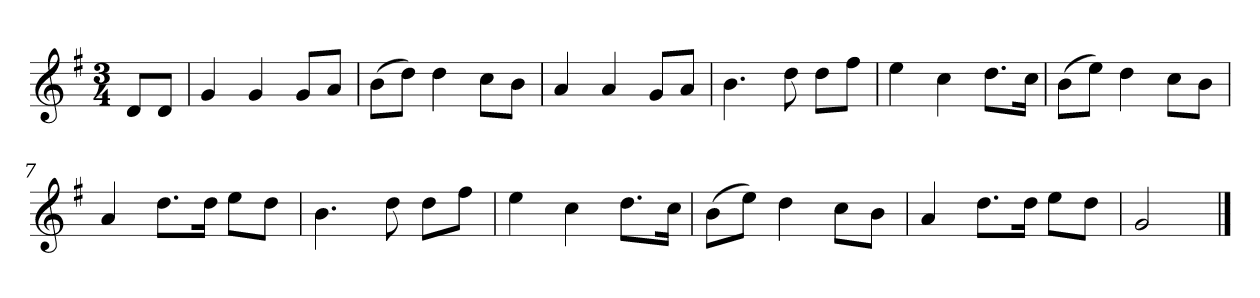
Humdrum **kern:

**kern
*part1
*staff1
*k[f#]
*M3/4
*MM120
=
8dL
8dJ
=1
4g
4g
8gL
8aJ
=2
(8bL
8ddJ)
4dd
8ccL
8bJ
=3
4a
4a
8gL
8aJ
=4
4.b
8dd
8ddL
8ff#J
=5
4ee
4cc
8.ddL
16ccJk
=6
(8bL
8eeJ)
4dd
8ccL
8bJ
=7
4a
8.ddL
16ddJk
8eeL
8ddJ
=8
4.b
8dd
8ddL
8ff#J
=9
4ee
4cc
8.ddL
16ccJk
=10
(8bL
8eeJ)
4dd
8ccL
8bJ
=11
4a
8.ddL
16ddJk
8eeL
8ddJ
=12
2g
==
*-
